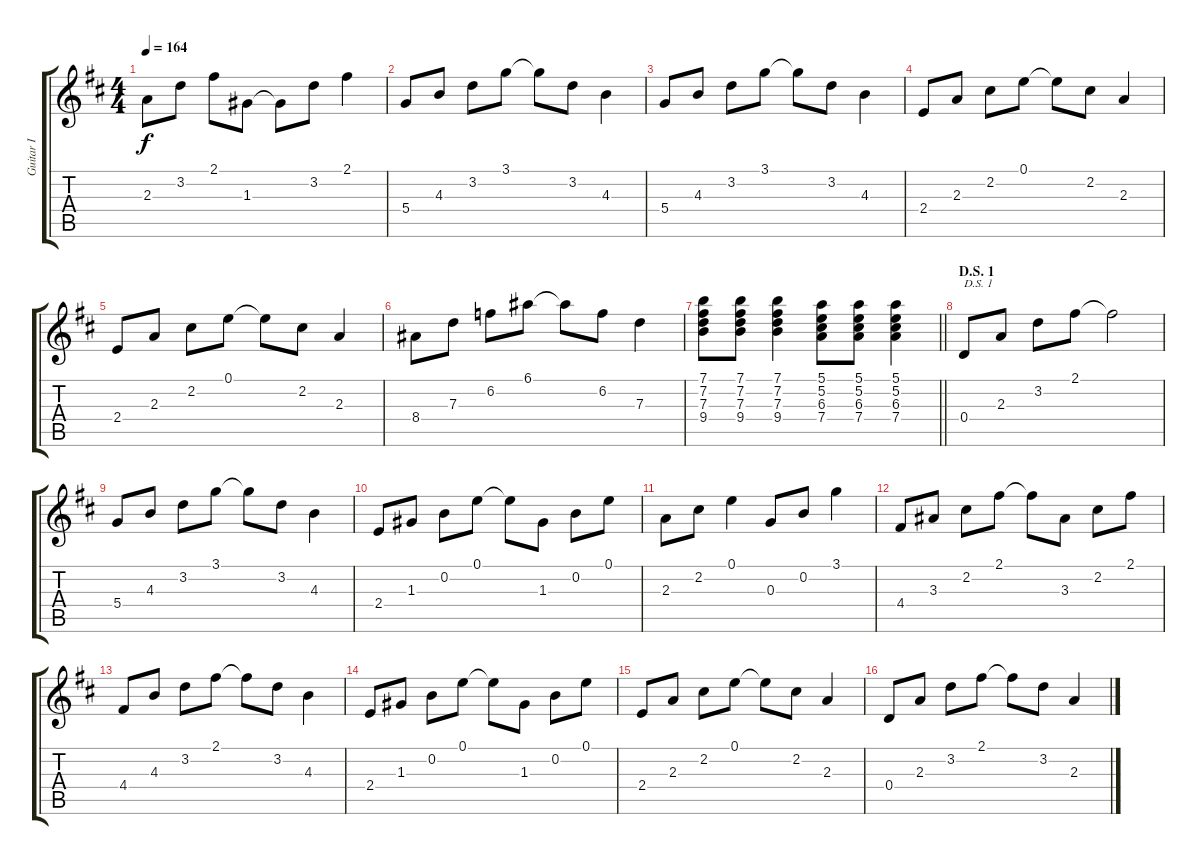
\track ("Guitar I" "Guitar I") {instrument overdrivenguitar}
\staff {score tabs}
\tuning (E4 B3 G3 D3 A2 E2) {hide}
\ts (4 4)
\tempo 164
\clef g2
\ks d
2.3.8{dy f} 3.2.8 2.1.8 1.3.8 1.3{t}.8 3.2.8 2.1.4 |
5.4.8{instrument overdrivenguitar} 4.3.8 3.2.8 3.1.8 3.1{t}.8 3.2.8 4.3.4 |
5.4.8 4.3.8 3.2.8 3.1.8 3.1{t}.8 3.2.8 4.3.4 |
2.4.8 2.3.8 2.2.8 0.1.8 0.1{t}.8 2.2.8 2.3.4 |
2.4.8 2.3.8 2.2.8 0.1.8 0.1{t}.8 2.2.8 2.3.4 |
8.4.8 7.3.8 6.2.8 6.1.8 6.1{t}.8 6.2.8 7.3.4 |
\barLineRight lightlight
(7.1 7.2 7.3 9.4).8 (7.1 7.2 7.3 9.4).8 (7.1 7.2 7.3 9.4).4 (5.1 5.2 6.3 7.4).8 (5.1 5.2 6.3 7.4).8 (5.1 5.2 6.3 7.4).4 |
\section ("" "D.S. 1")
0.4.8{txt "D.S. 1"} 2.3.8 3.2.8 2.1.8 2.1{t}.2 |
5.4.8 4.3.8 3.2.8 3.1.8 3.1{t}.8 3.2.8 4.3.4 |
2.4.8 1.3.8 0.2.8 0.1.8 0.1{t}.8 1.3.8 0.2.8 0.1.8 |
2.3.8 2.2.8 0.1.4 0.3.8 0.2.8 3.1.4 |
4.4.8 3.3.8 2.2.8 2.1.8 2.1{t}.8 3.3.8 2.2.8 2.1.8 |
4.4.8 4.3.8 3.2.8 2.1.8 2.1{t}.8 3.2.8 4.3.4 |
2.4.8 1.3.8 0.2.8 0.1.8 0.1{t}.8 1.3.8 0.2.8 0.1.8 |
2.4.8 2.3.8 2.2.8 0.1.8 0.1{t}.8 2.2.8 2.3.4 |
0.4.8 2.3.8 3.2.8 2.1.8 2.1{t}.8 3.2.8 2.3.4
